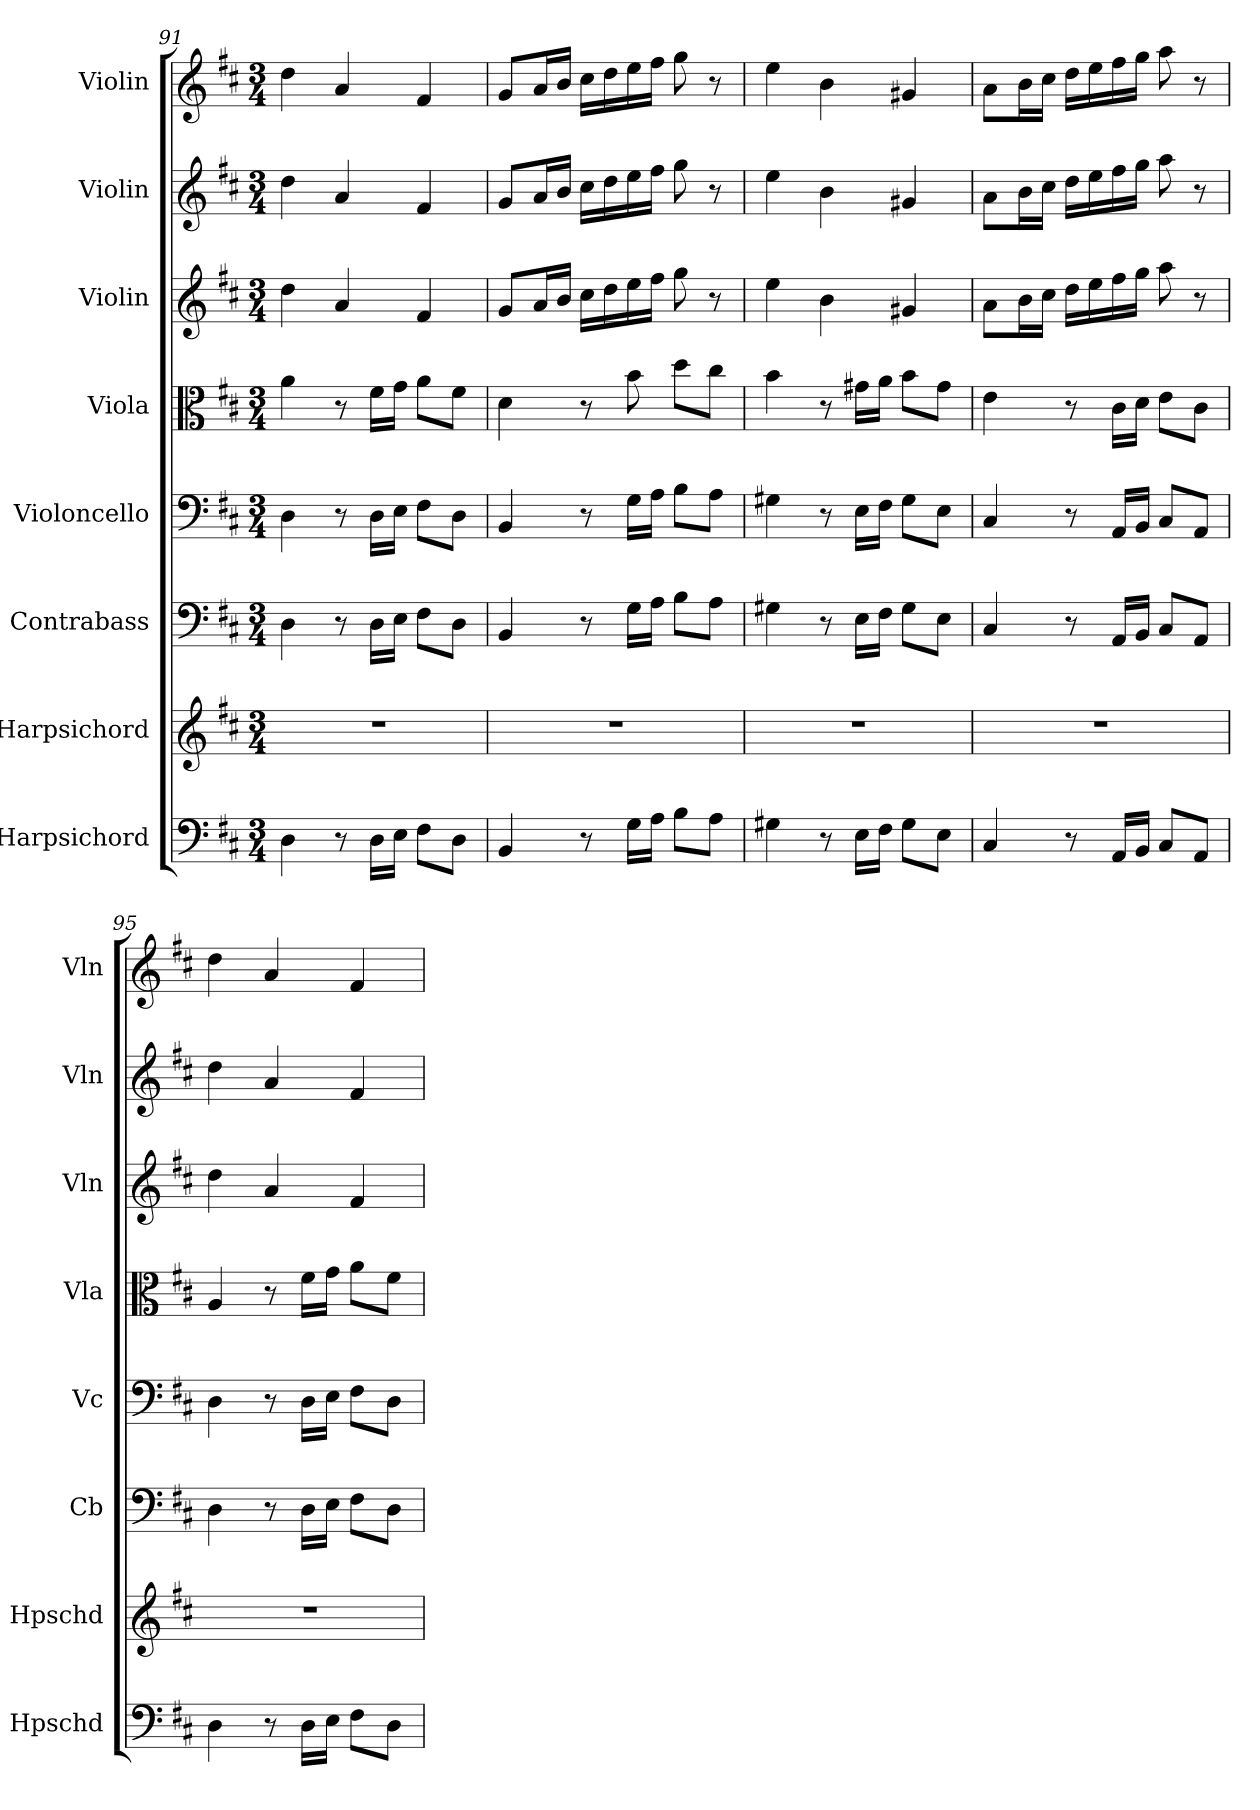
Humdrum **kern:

**kern	**kern	**kern	**kern	**kern	**kern	**kern	**kern
*part8	*part7	*part6	*part5	*part4	*part3	*part2	*part1
*staff8	*staff7	*staff6	*staff5	*staff4	*staff3	*staff2	*staff1
*I"Harpsichord	*I"Harpsichord	*I"Contrabass	*I"Violoncello	*I"Viola	*I"Violin	*I"Violin	*I"Violin
*I'Hpschd	*I'Hpschd	*I'Cb	*I'Vc	*I'Vla	*I'Vln	*I'Vln	*I'Vln
*clefF4	*clefG2	*clefF4	*clefF4	*clefC3	*clefG2	*clefG2	*clefG2
*k[f#c#]	*k[f#c#]	*k[f#c#]	*k[f#c#]	*k[f#c#]	*k[f#c#]	*k[f#c#]	*k[f#c#]
*M3/4	*M3/4	*M3/4	*M3/4	*M3/4	*M3/4	*M3/4	*M3/4
=91	=91	=91	=91	=91	=91	=91	=91
4D\	2.r	4D\	4D\	4a\	4dd\	4dd\	4dd\
8r	.	8r	8r	8r	4a/	4a/	4a/
16D\LL	.	16D\LL	16D\LL	16f#\LL	.	.	.
16E\JJ	.	16E\JJ	16E\JJ	16g\JJ	.	.	.
8F#\L	.	8F#\L	8F#\L	8a\L	4f#/	4f#/	4f#/
8D\J	.	8D\J	8D\J	8f#\J	.	.	.
=92	=92	=92	=92	=92	=92	=92	=92
4BB/	2.r	4BB/	4BB/	4d\	8g/L	8g/L	8g/L
.	.	.	.	.	16a/L	16a/L	16a/L
.	.	.	.	.	16b/JJ	16b/JJ	16b/JJ
8r	.	8r	8r	8r	16cc#\LL	16cc#\LL	16cc#\LL
.	.	.	.	.	16dd\	16dd\	16dd\
16G\LL	.	16G\LL	16G\LL	8b\	16ee\	16ee\	16ee\
16A\JJ	.	16A\JJ	16A\JJ	.	16ff#\JJ	16ff#\JJ	16ff#\JJ
8B\L	.	8B\L	8B\L	8dd\L	8gg\	8gg\	8gg\
8A\J	.	8A\J	8A\J	8cc#\J	8r	8r	8r
=93	=93	=93	=93	=93	=93	=93	=93
4G#X\	2.r	4G#X\	4G#X\	4b\	4ee\	4ee\	4ee\
8r	.	8r	8r	8r	4b\	4b\	4b\
16E\LL	.	16E\LL	16E\LL	16g#X\LL	.	.	.
16F#\JJ	.	16F#\JJ	16F#\JJ	16a\JJ	.	.	.
8G#\L	.	8G#\L	8G#\L	8b\L	4g#X/	4g#X/	4g#X/
8E\J	.	8E\J	8E\J	8g#\J	.	.	.
=94	=94	=94	=94	=94	=94	=94	=94
4C#/	2.r	4C#/	4C#/	4e\	8a\L	8a\L	8a\L
.	.	.	.	.	16b\L	16b\L	16b\L
.	.	.	.	.	16cc#\JJ	16cc#\JJ	16cc#\JJ
8r	.	8r	8r	8r	16dd\LL	16dd\LL	16dd\LL
.	.	.	.	.	16ee\	16ee\	16ee\
16AA/LL	.	16AA/LL	16AA/LL	16c#\LL	16ff#\	16ff#\	16ff#\
16BB/JJ	.	16BB/JJ	16BB/JJ	16d\JJ	16gg\JJ	16gg\JJ	16gg\JJ
8C#/L	.	8C#/L	8C#/L	8e\L	8aa\	8aa\	8aa\
8AA/J	.	8AA/J	8AA/J	8c#\J	8r	8r	8r
=95	=95	=95	=95	=95	=95	=95	=95
4D\	2.r	4D\	4D\	4A/	4dd\	4dd\	4dd\
8r	.	8r	8r	8r	4a/	4a/	4a/
16D\LL	.	16D\LL	16D\LL	16f#\LL	.	.	.
16E\JJ	.	16E\JJ	16E\JJ	16g\JJ	.	.	.
8F#\L	.	8F#\L	8F#\L	8a\L	4f#/	4f#/	4f#/
8D\J	.	8D\J	8D\J	8f#\J	.	.	.
=	=	=	=	=	=	=	=
*-	*-	*-	*-	*-	*-	*-	*-
